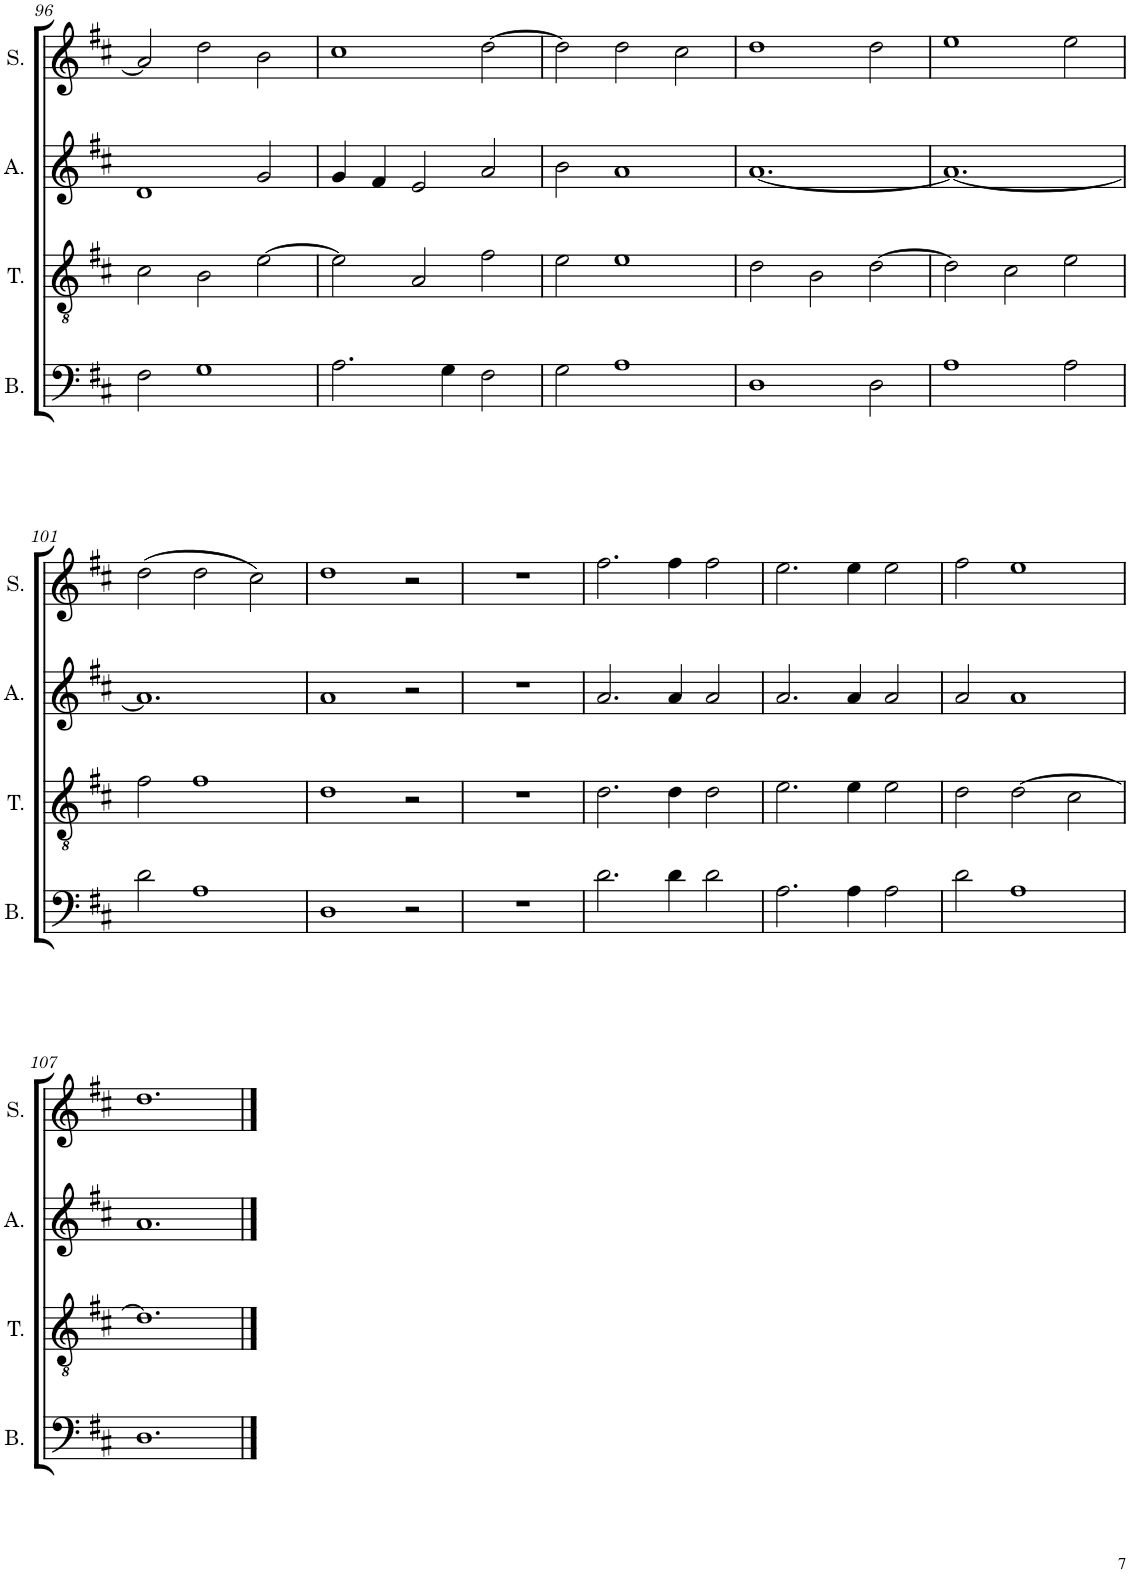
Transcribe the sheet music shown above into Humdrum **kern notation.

**kern	**kern	**kern	**kern
*part4	*part3	*part2	*part1
*staff4	*staff3	*staff2	*staff1
*I"Basse	*I"Ténor	*I"Alto	*I"Soprano
*I'B.	*I'T.	*I'A.	*I'S.
!!LO:PB:g=z
*clefF4	*clefGv2	*clefG2	*clefG2
*k[f#c#]	*k[f#c#]	*k[f#c#]	*k[f#c#]
*M3/2	*M3/2	*M3/2	*M3/2
=96	=96	=96	=96
2F#\	2c#\	1d	2a/]
1G	2B\	.	2dd\
.	[2e\	2g/	2b\
=97	=97	=97	=97
2.A\	2e\]	4g/	1cc#
.	.	4f#/	.
.	2A/	2e/	.
4G\	.	.	.
2F#\	2f#\	2a/	[2dd\
=98	=98	=98	=98
2G\	2e\	2b\	2dd\]
1A	1e	1a	2dd\
.	.	.	2cc#\
=99	=99	=99	=99
1D	2d\	[1.a	1dd
.	2B\	.	.
2D\	[2d\	.	2dd\
=100	=100	=100	=100
1A	2d\]	1.a_	1ee
.	2c#\	.	.
2A\	2e\	.	2ee\
!!LO:LB:g=z
=101	=101	=101	=101
2d\	2f#\	1.a]	(2dd\
1A	1f#	.	2dd\
.	.	.	2cc#\)
=102	=102	=102	=102
1D	1d	1a	1dd
2r	2r	2r	2r
=103	=103	=103	=103
1.r	1.r	1.r	1.r
=104	=104	=104	=104
2.d\	2.d\	2.a/	2.ff#\
4d\	4d\	4a/	4ff#\
2d\	2d\	2a/	2ff#\
=105	=105	=105	=105
2.A\	2.e\	2.a/	2.ee\
4A\	4e\	4a/	4ee\
2A\	2e\	2a/	2ee\
=106	=106	=106	=106
2d\	2d\	2a/	2ff#\
1A	[2d\	1a	1ee
.	2c#\	.	.
!!LO:LB:g=z
=107	=107	=107	=107
1.D	1.d]	1.a	1.dd
==	==	==	==
*-	*-	*-	*-
